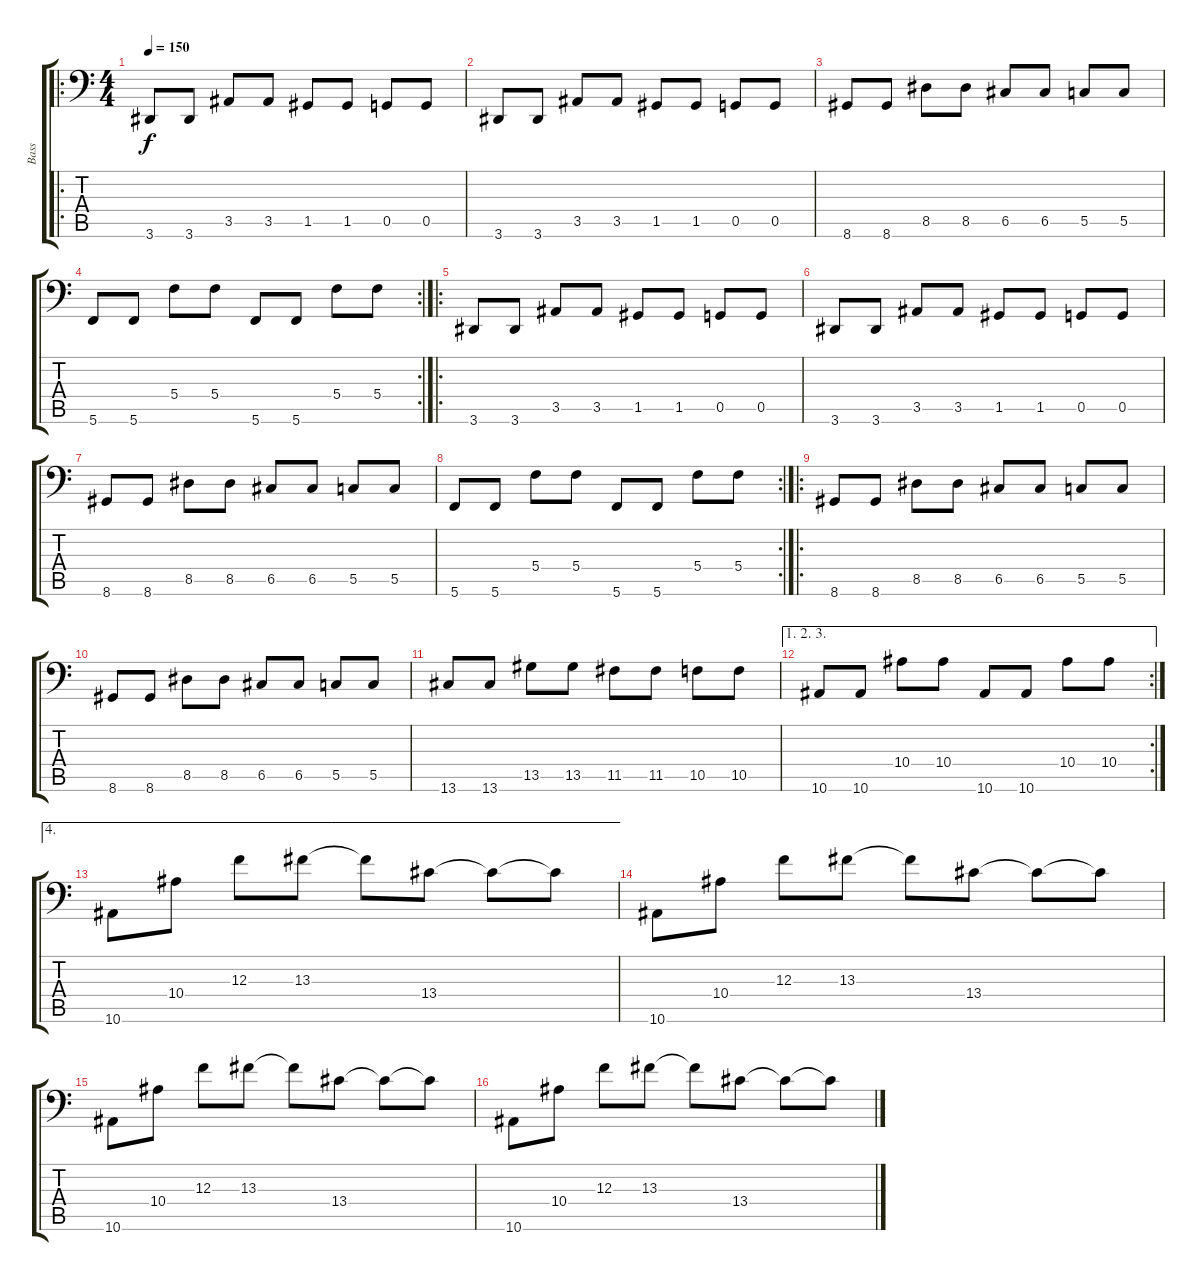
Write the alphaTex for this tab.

\track ("Bass" "Bass") {instrument electricbassfinger}
\staff {score tabs}
\tuning (D3 A2 F2 C2 G1 C1) {hide}
\ro
\ts (4 4)
\tempo 150
\clef f4
\ks c
3.6.8{dy f} 3.6.8 3.5.8 3.5.8 1.5.8 1.5.8 0.5.8 0.5.8 |
3.6.8 3.6.8 3.5.8 3.5.8 1.5.8 1.5.8 0.5.8 0.5.8 |
8.6.8 8.6.8 8.5.8 8.5.8 6.5.8 6.5.8 5.5.8 5.5.8 |
\rc 2
5.6.8 5.6.8 5.4.8 5.4.8 5.6.8 5.6.8 5.4.8 5.4.8 |
\ro
3.6.8 3.6.8 3.5.8 3.5.8 1.5.8 1.5.8 0.5.8 0.5.8 |
3.6.8 3.6.8 3.5.8 3.5.8 1.5.8 1.5.8 0.5.8 0.5.8 |
8.6.8 8.6.8 8.5.8 8.5.8 6.5.8 6.5.8 5.5.8 5.5.8 |
\rc 2
5.6.8 5.6.8 5.4.8 5.4.8 5.6.8 5.6.8 5.4.8 5.4.8 |
\ro
8.6.8 8.6.8 8.5.8 8.5.8 6.5.8 6.5.8 5.5.8 5.5.8 |
8.6.8 8.6.8 8.5.8 8.5.8 6.5.8 6.5.8 5.5.8 5.5.8 |
13.6.8 13.6.8 13.5.8 13.5.8 11.5.8 11.5.8 10.5.8 10.5.8 |
\ae (1 2 3)
\rc 2
10.6.8 10.6.8 10.4.8 10.4.8 10.6.8 10.6.8 10.4.8 10.4.8 |
\ae 4
10.6.8 10.4.8 12.3.8 13.3.8 13.3{t}.8 13.4.8 13.4{t}.8 13.4{t}.8 |
10.6.8 10.4.8 12.3.8 13.3.8 13.3{t}.8 13.4.8 13.4{t}.8 13.4{t}.8 |
10.6.8 10.4.8 12.3.8 13.3.8 13.3{t}.8 13.4.8 13.4{t}.8 13.4{t}.8 |
10.6.8{volume 0 instrument electricbassfinger} 10.4.8 12.3.8 13.3.8 13.3{t}.8 13.4.8 13.4{t}.8 13.4{t}.8
